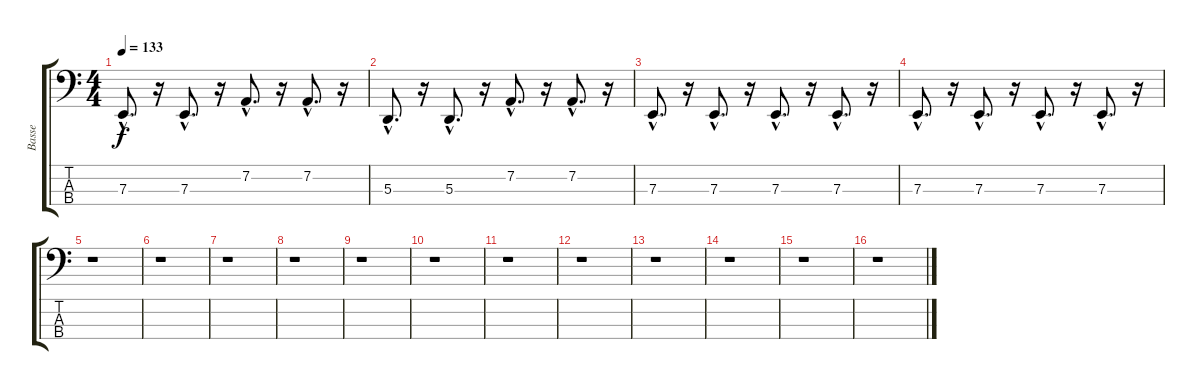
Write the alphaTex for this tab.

\track ("Basse" "Basse") {instrument electricbassfinger}
\staff {score tabs}
\tuning (G1 D1 A0 E0) {hide}
\ts (4 4)
\tempo 133
\clef f4
\ks c
7.3{hac}.8{d dy f} r.16 7.3{hac}.8{d} r.16 7.2{hac}.8{d} r.16 7.2{hac}.8{d} r.16 |
5.3{hac}.8{d} r.16 5.3{hac}.8{d} r.16 7.2{hac}.8{d} r.16 7.2{hac}.8{d} r.16 |
7.3{hac}.8{d} r.16 7.3{hac}.8{d} r.16 7.3{hac}.8{d} r.16 7.3{hac}.8{d} r.16 |
7.3{hac}.8{d} r.16 7.3{hac}.8{d} r.16 7.3{hac}.8{d} r.16 7.3{hac}.8{d} r.16 |
r.1 |
r.1 |
r.1 |
r.1 |
r.1 |
r.1 |
r.1 |
r.1 |
r.1 |
r.1 |
r.1 |
r.1
